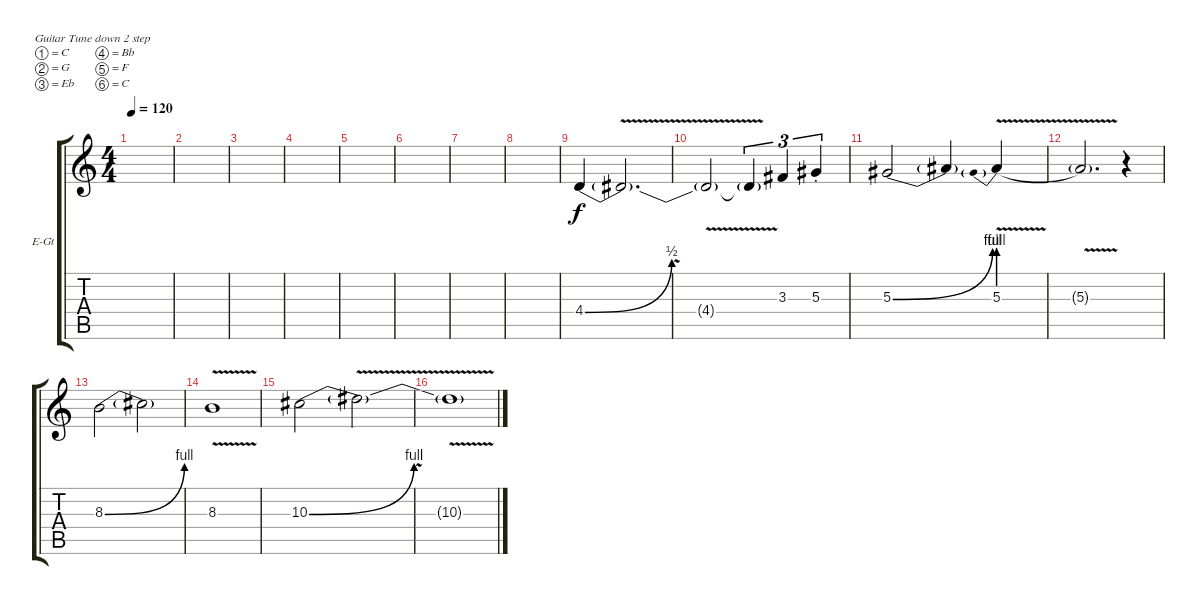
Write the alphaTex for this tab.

\bracketExtendMode groupsimilarinstruments
\firstSystemTrackNameOrientation horizontal
\otherSystemsTrackNameOrientation horizontal
\track ("Electric Guitar" "E-Gt") {instrument distortionguitar}
\staff {score tabs}
\tuning (C4 G3 Eb3 Bb2 F2 C2)
\ts (4 4)
\tempo 120
\clef g2
\ks c
|
|
|
|
|
|
|
|
4.4{be (bend 0 0 15 2)}.4 4.4{v t}.2{d} |
4.4{v t}.2 4.4{v t}.4{tu (3 2)} 3.3.4{tu (3 2)} 5.3{st}.4{tu (3 2)} |
5.3{be (bend 0 0 15 4)}.2 5.3{t}.4 5.3{be (prebend 0 4 60 4) v}.4 |
5.3{v t}.2{d} r.4 |
8.3{be (bend 0 0 15 4)}.2 8.3{t}.2 |
8.3{v}.1 |
10.3{be (bend 0 0 15 4)}.2 10.3{v t}.2 |
10.3{v t}.1
